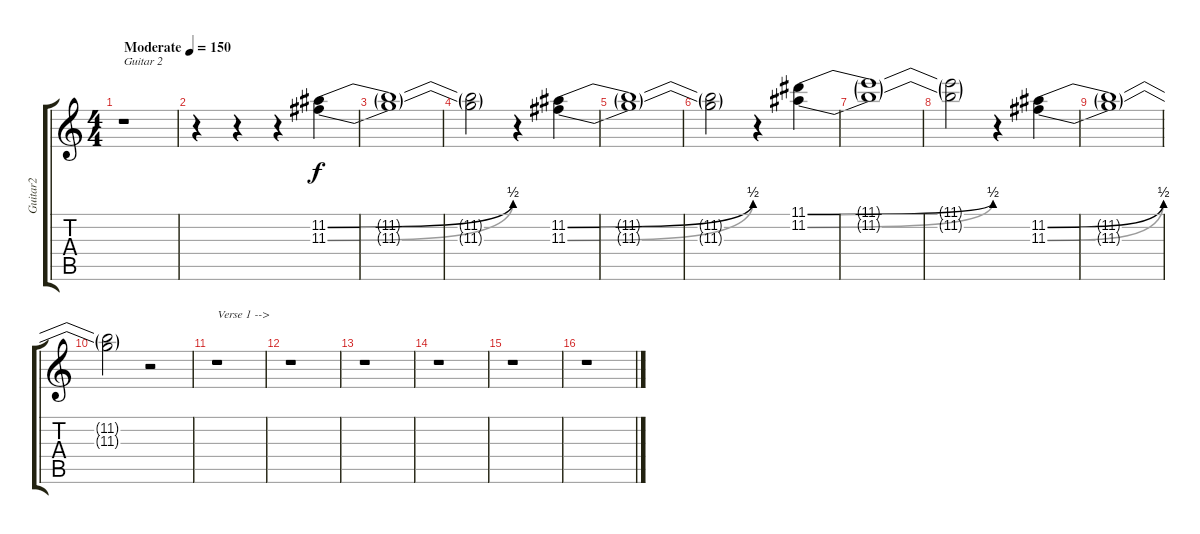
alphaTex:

\track ("Guitar2" "Guitar2") {instrument distortionguitar}
\staff {score tabs}
\tuning (E4 B3 G3 D3 A2 E2) {hide}
\ts (4 4)
\tempo (150 "Moderate")
\clef g2
\ks c
r.1{txt "Guitar 2" dy f instrument distortionguitar} |
r.4 r.4 r.4 (11.2{be (bend 0 0 60 2)} 11.3{be (bend 0 0 60 2)}).4 |
(11.2{t} 11.3{t}).1 |
(11.2{t} 11.3{t}).2 r.4 (11.2{be (bend 0 0 60 2)} 11.3{be (bend 0 0 60 2)}).4 |
(11.2{t} 11.3{t}).1 |
(11.2{t} 11.3{t}).2 r.4 (11.1{be (bend 0 0 60 2)} 11.2{be (bend 0 0 60 2)}).4 |
(11.1{t} 11.2{t}).1 |
(11.1{t} 11.2{t}).2 r.4 (11.2{be (bend 0 0 60 2)} 11.3{be (bend 0 0 60 2)}).4 |
(11.2{t} 11.3{t}).1 |
(11.2{t} 11.3{t}).2 r.2 |
r.1{txt "Verse 1 -->"} |
r.1 |
r.1 |
r.1 |
r.1 |
r.1
